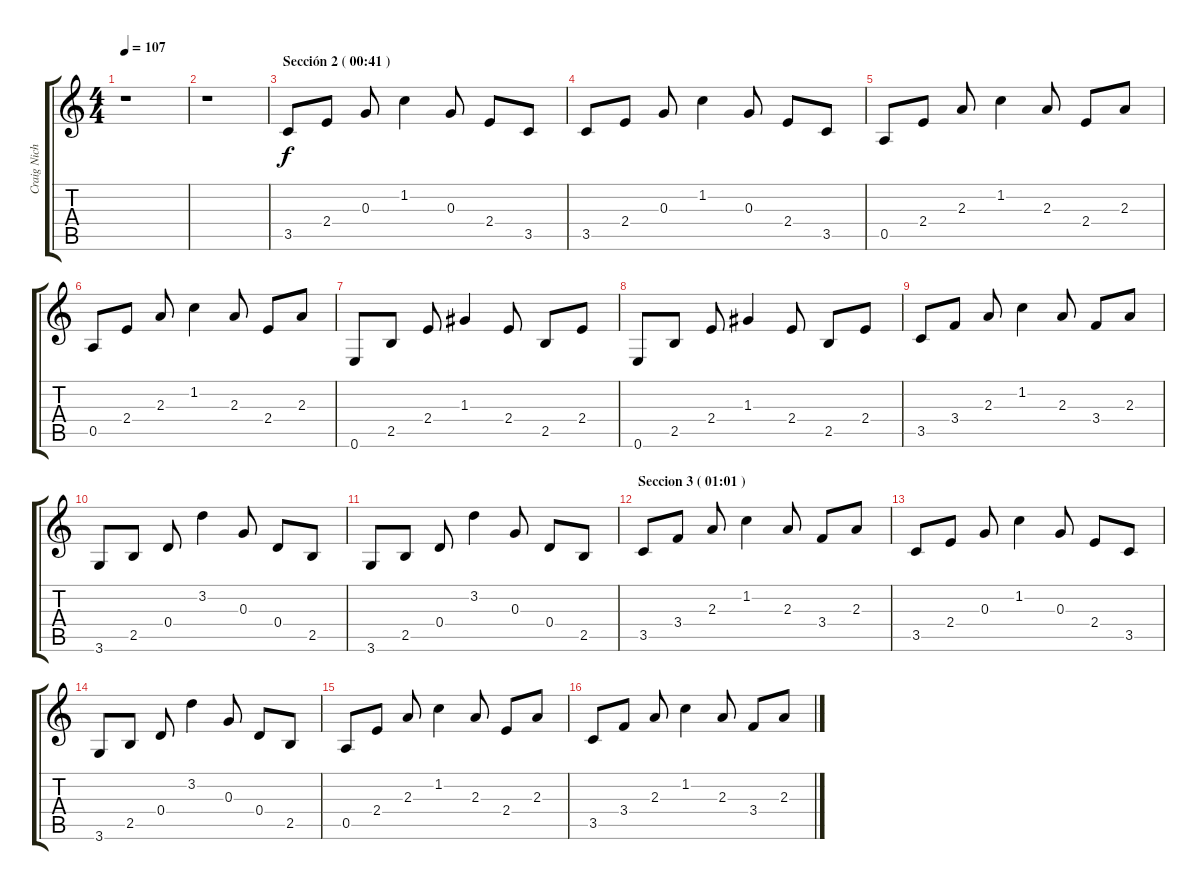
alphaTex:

\track ("Craig Nicholls" "Craig Nich") {instrument electricguitarclean}
\staff {score tabs}
\tuning (E4 B3 G3 D3 A2 E2) {hide}
\ts (4 4)
\tempo 107
\clef g2
\ks c
r.1{dy f} |
r.1 |
\section ("" "Sección 2 ( 00:41 )")
3.5.8 2.4.8 0.3.8 1.2.4 0.3.8 2.4.8 3.5.8 |
3.5.8 2.4.8 0.3.8 1.2.4 0.3.8 2.4.8 3.5.8 |
0.5.8 2.4.8 2.3.8 1.2.4 2.3.8 2.4.8 2.3.8 |
0.5.8 2.4.8 2.3.8 1.2.4 2.3.8 2.4.8 2.3.8 |
0.6.8 2.5.8 2.4.8 1.3.4 2.4.8 2.5.8 2.4.8 |
0.6.8 2.5.8 2.4.8 1.3.4 2.4.8 2.5.8 2.4.8 |
3.5.8 3.4.8 2.3.8 1.2.4 2.3.8 3.4.8 2.3.8 |
3.6.8 2.5.8 0.4.8 3.2.4 0.3.8 0.4.8 2.5.8 |
3.6.8 2.5.8 0.4.8 3.2.4 0.3.8 0.4.8 2.5.8 |
\section ("" "Seccion 3 ( 01:01 )")
3.5.8 3.4.8 2.3.8 1.2.4 2.3.8 3.4.8 2.3.8 |
3.5.8 2.4.8 0.3.8 1.2.4 0.3.8 2.4.8 3.5.8 |
3.6.8 2.5.8 0.4.8 3.2.4 0.3.8 0.4.8 2.5.8 |
0.5.8 2.4.8 2.3.8 1.2.4 2.3.8 2.4.8 2.3.8 |
3.5.8 3.4.8 2.3.8 1.2.4 2.3.8 3.4.8 2.3.8
